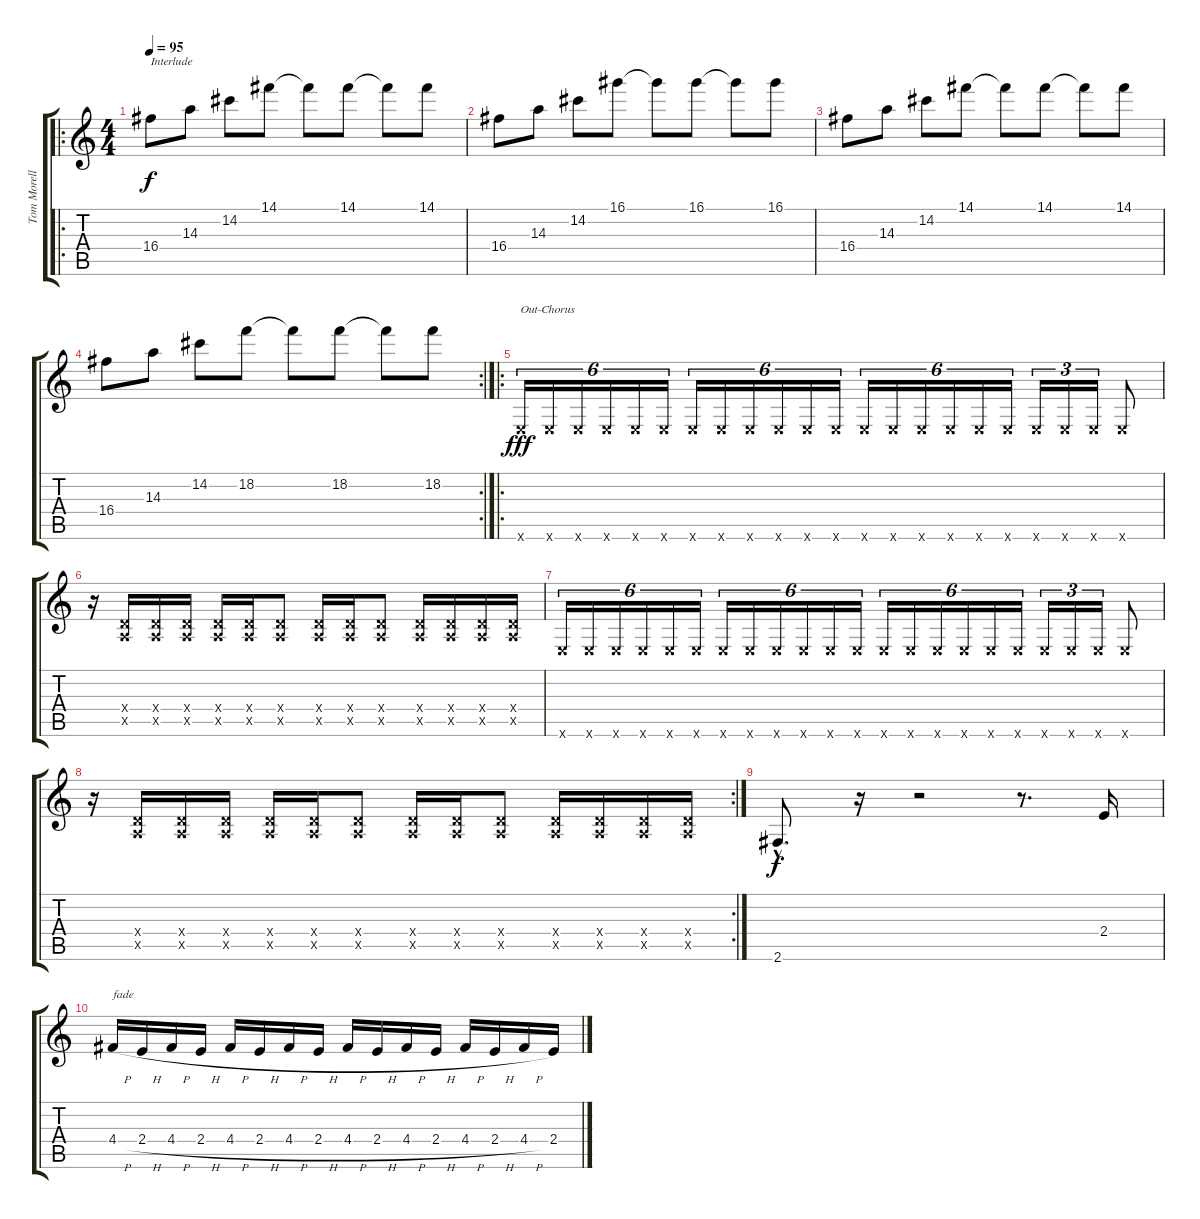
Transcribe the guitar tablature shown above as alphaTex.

\track ("Tom Morello" "Tom Morell") {instrument overdrivenguitar}
\staff {score tabs}
\tuning (E4 B3 G3 D3 A2 E2) {hide}
\ro
\ts (4 4)
\tempo 95
\clef g2
\ks c
16.4.8{txt "Interlude" dy f} 14.3.8 14.2.8 14.1.8 14.1{t}.8 14.1.8 14.1{t}.8 14.1.8 |
16.4.8 14.3.8 14.2.8 16.1.8 16.1{t}.8 16.1.8 16.1{t}.8 16.1.8 |
16.4.8 14.3.8 14.2.8 14.1.8 14.1{t}.8 14.1.8 14.1{t}.8 14.1.8 |
\rc 2
16.4.8 14.3.8 14.2.8 18.2.8 18.2{t}.8 18.2.8 18.2{t}.8 18.2.8 |
\ro
0.6{x}.16{tu (6 4) txt "Out-Chorus" dy fff} 0.6{x}.16{tu (6 4)} 0.6{x}.16{tu (6 4)} 0.6{x}.16{tu (6 4)} 0.6{x}.16{tu (6 4)} 0.6{x}.16{tu (6 4)} 0.6{x}.16{tu (6 4)} 0.6{x}.16{tu (6 4)} 0.6{x}.16{tu (6 4)} 0.6{x}.16{tu (6 4)} 0.6{x}.16{tu (6 4)} 0.6{x}.16{tu (6 4)} 0.6{x}.16{tu (6 4)} 0.6{x}.16{tu (6 4)} 0.6{x}.16{tu (6 4)} 0.6{x}.16{tu (6 4)} 0.6{x}.16{tu (6 4)} 0.6{x}.16{tu (6 4)} 0.6{x}.16{tu (3 2)} 0.6{x}.16{tu (3 2)} 0.6{x}.16{tu (3 2)} 0.6{x}.8 |
r.16 (0.4{x} 0.5{x}).16 (0.4{x} 0.5{x}).16 (0.4{x} 0.5{x}).16 (0.4{x} 0.5{x}).16 (0.4{x} 0.5{x}).16 (0.4{x} 0.5{x}).8 (0.4{x} 0.5{x}).16 (0.4{x} 0.5{x}).16 (0.4{x} 0.5{x}).8 (0.4{x} 0.5{x}).16 (0.4{x} 0.5{x}).16 (0.4{x} 0.5{x}).16 (0.4{x} 0.5{x}).16 |
0.6{x}.16{tu (6 4)} 0.6{x}.16{tu (6 4)} 0.6{x}.16{tu (6 4)} 0.6{x}.16{tu (6 4)} 0.6{x}.16{tu (6 4)} 0.6{x}.16{tu (6 4)} 0.6{x}.16{tu (6 4)} 0.6{x}.16{tu (6 4)} 0.6{x}.16{tu (6 4)} 0.6{x}.16{tu (6 4)} 0.6{x}.16{tu (6 4)} 0.6{x}.16{tu (6 4)} 0.6{x}.16{tu (6 4)} 0.6{x}.16{tu (6 4)} 0.6{x}.16{tu (6 4)} 0.6{x}.16{tu (6 4)} 0.6{x}.16{tu (6 4)} 0.6{x}.16{tu (6 4)} 0.6{x}.16{tu (3 2)} 0.6{x}.16{tu (3 2)} 0.6{x}.16{tu (3 2)} 0.6{x}.8 |
\rc 2
r.16 (0.4{x} 0.5{x}).16 (0.4{x} 0.5{x}).16 (0.4{x} 0.5{x}).16 (0.4{x} 0.5{x}).16 (0.4{x} 0.5{x}).16 (0.4{x} 0.5{x}).8 (0.4{x} 0.5{x}).16 (0.4{x} 0.5{x}).16 (0.4{x} 0.5{x}).8 (0.4{x} 0.5{x}).16 (0.4{x} 0.5{x}).16 (0.4{x} 0.5{x}).16 (0.4{x} 0.5{x}).16 |
2.6{hac}.8{d dy f} r.16 r.2 r.8{d} 2.4.16 |
4.4{h}.16{txt "fade"} 2.4{h}.16 4.4{h}.16 2.4{h}.16 4.4{h}.16 2.4{h}.16 4.4{h}.16 2.4{h}.16 4.4{h}.16 2.4{h}.16 4.4{h}.16 2.4{h}.16 4.4{h}.16 2.4{h}.16 4.4{h}.16 2.4.16
